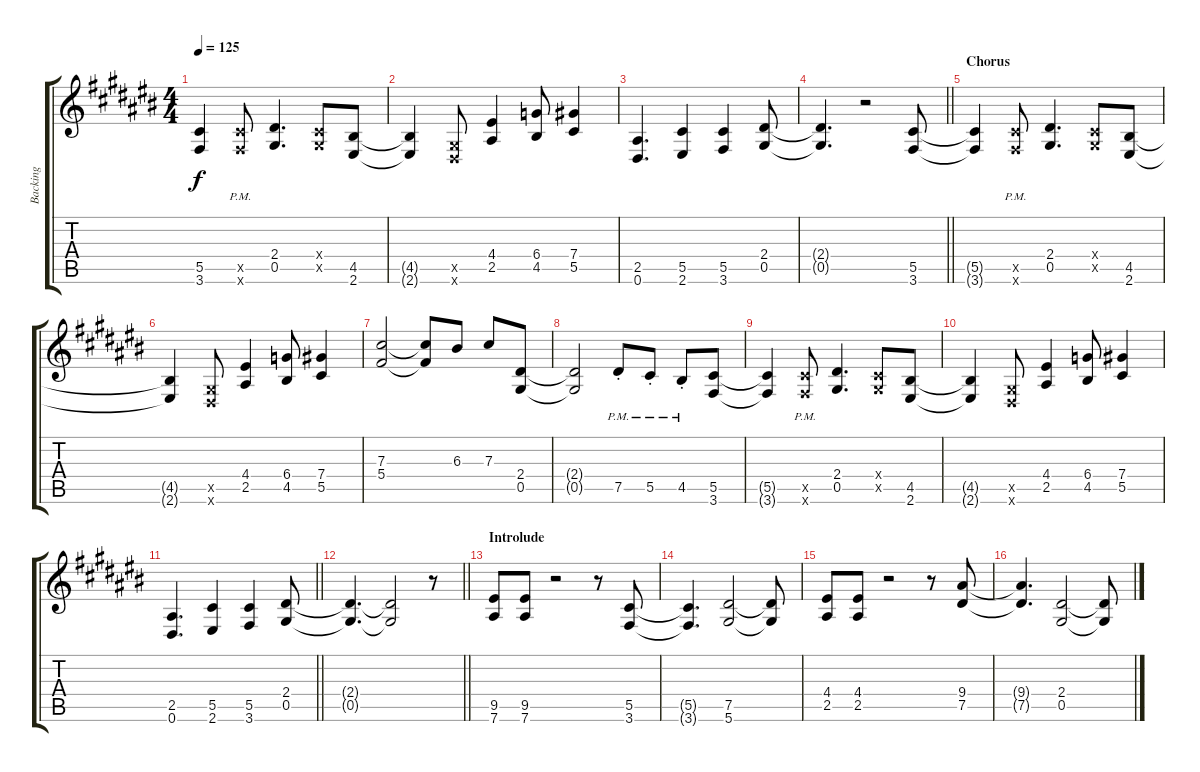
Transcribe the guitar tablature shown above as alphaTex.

\track ("Backing" "Backing") {instrument distortionguitar}
\staff {score tabs}
\tuning (Eb4 Bb3 Gb3 Db3 Ab2 Eb2) {hide}
\ts (4 4)
\tempo 125
\clef g2
\ks c#
(5.5{t} 3.6{t}).4{dy f} (5.5{pm x} 3.6{pm x}).8 (2.4 0.5).4{d} (0.4{x} 0.5{x}).8 (4.5 2.6).8 |
(4.5{t} 2.6{t}).4 (0.5{x} 0.6{x}).8 (4.4 2.5).4 (6.4 4.5).8 (7.4 5.5).4 |
(2.5 0.6).4{d} (5.5 2.6).4 (5.5 3.6).4 (2.4 0.5).8 |
\barLineRight lightlight
(2.4{t} 0.5{t}).4{d} r.2 (5.5 3.6).8 |
\section ("" "Chorus")
(5.5{t} 3.6{t}).4 (5.5{pm x} 3.6{pm x}).8 (2.4 0.5).4{d} (0.4{x} 0.5{x}).8 (4.5 2.6).8 |
(4.5{t} 2.6{t}).4 (0.5{x} 0.6{x}).8 (4.4 2.5).4 (6.4 4.5).8 (7.4 5.5).4 |
(7.3 5.4).2 (7.3{t} 5.4{t}).8 6.3.8 7.3.8 (2.4 0.5).8 |
(2.4{t} 0.5{t}).2 7.5{pm st}.8 5.5{pm st}.8 4.5{pm st}.8 (5.5 3.6).8 |
(5.5{t} 3.6{t}).4 (5.5{pm x} 3.6{pm x}).8 (2.4 0.5).4{d} (0.4{x} 0.5{x}).8 (4.5 2.6).8 |
(4.5{t} 2.6{t}).4 (0.5{x} 0.6{x}).8 (4.4 2.5).4 (6.4 4.5).8 (7.4 5.5).4 |
\barLineRight lightlight
(2.5 0.6).4{d} (5.5 2.6).4 (5.5 3.6).4 (2.4 0.5).8 |
\barLineRight lightlight
(2.4{t} 0.5{t}).4{d} (2.4{t} 0.5{t}).2 r.8 |
\section ("" "Introlude")
(9.5 7.6).8 (9.5 7.6).8 r.2 r.8 (5.5 3.6).8 |
(5.5{t} 3.6{t}).4{d} (7.5 5.6).2 (7.5{t} 5.6{t}).8 |
(4.4 2.5).8 (4.4 2.5).8 r.2 r.8 (9.4 7.5).8 |
(9.4{t} 7.5{t}).4{d} (2.4 0.5).2 (2.4{t} 0.5{t}).8
